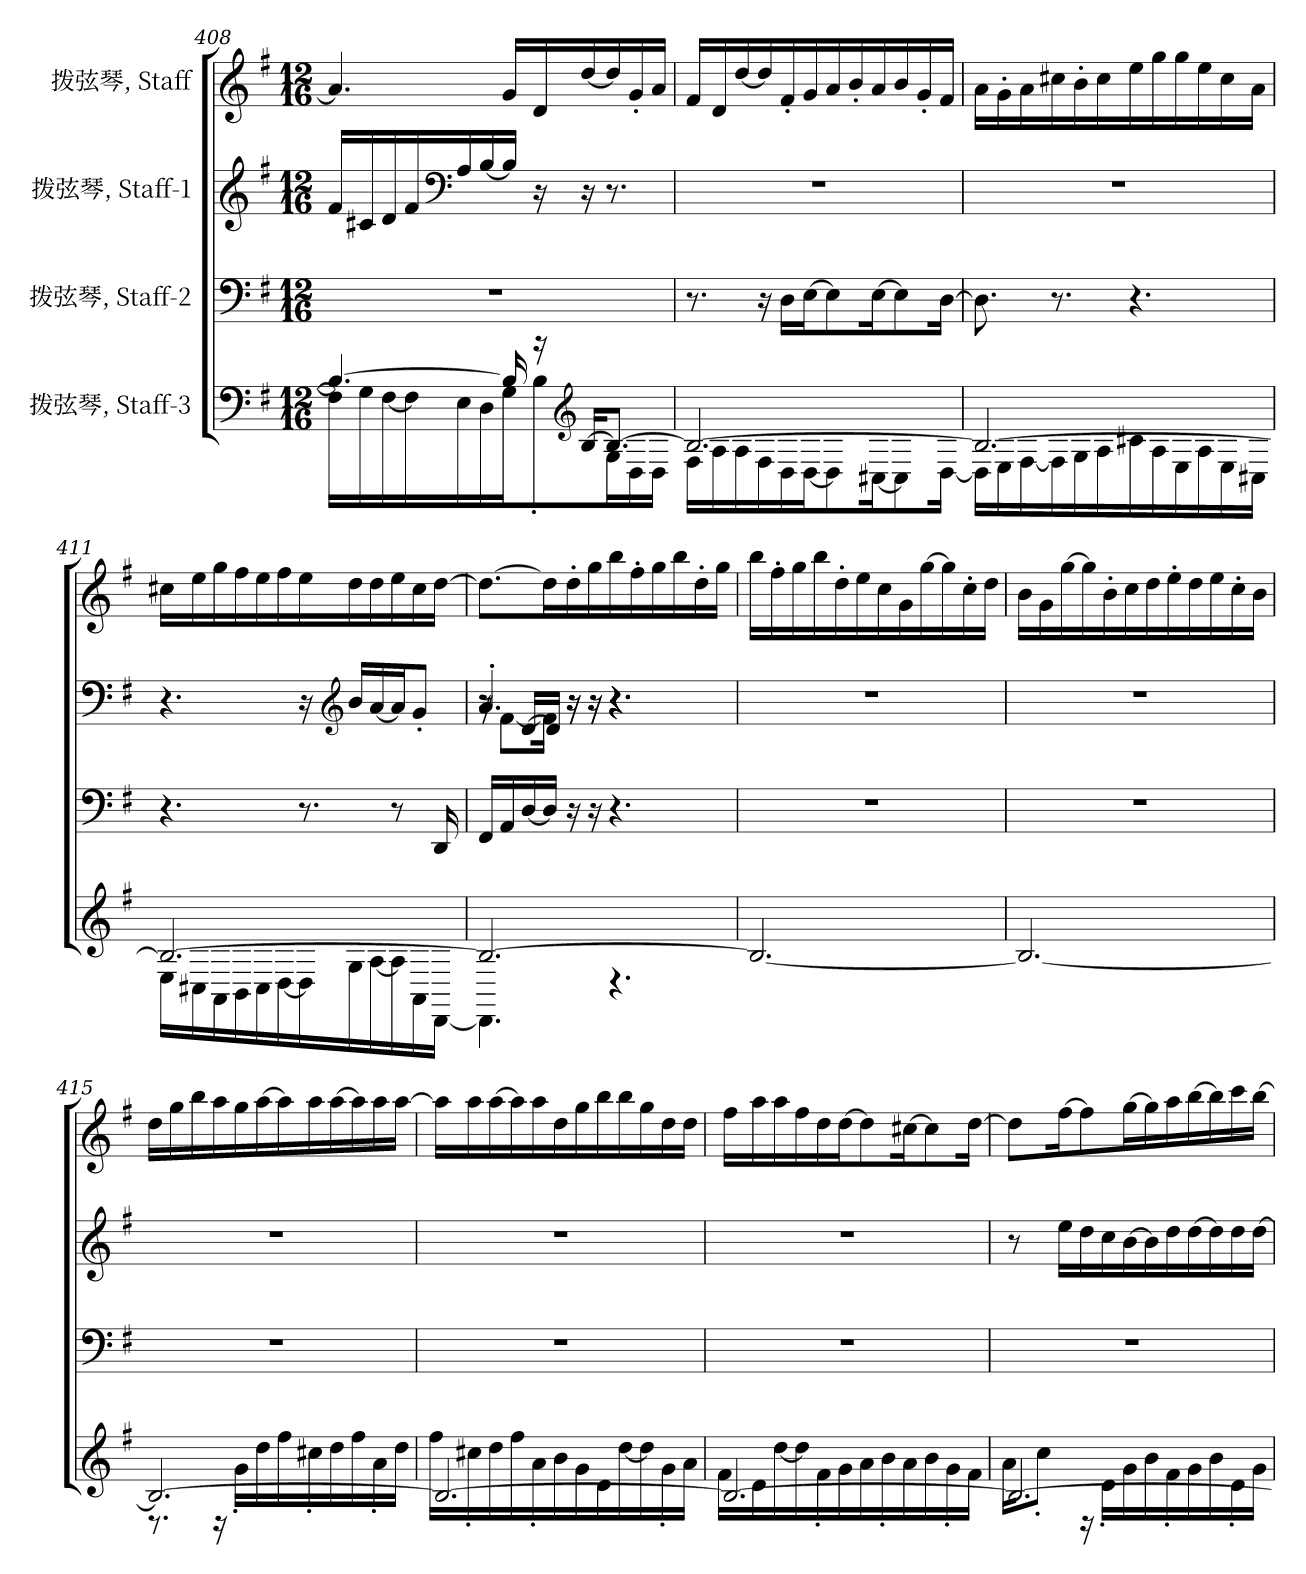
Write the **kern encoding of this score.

**kern	**kern	**kern	**kern
*part4	*part3	*part2	*part1
*staff4	*staff3	*staff2	*staff1
*I"拨弦琴, Staff-3	*I"拨弦琴, Staff-2	*I"拨弦琴, Staff-1	*I"拨弦琴, Staff
*clefF4	*clefF4	*clefG2	*clefG2
*k[f#]	*k[f#]	*k[f#]	*k[f#]
*M12/16	*M12/16	*M12/16	*M12/16
=408	=408	=408	=408
*^	*	*	*
4.B/_	16F#\LL]	2.r	16f#/LL	4.a/]
.	16G\	.	16c#X/	.
.	[16F#\	.	16d/	.
.	16F#\]	.	16f#/	.
*	*	*	*clefF4	*
.	16E\	.	16A/	.
.	16D\	.	[16B/	.
16B/]	16G\J	.	16B/JJ]	16g/LL
16r	8B'\	.	16r	16d/
*clefG2	*	*	*	*
[16B/KL	.	.	16r	[16dd/
8.B/J_	16G\L	.	8.r	16dd/]
.	16D\	.	.	16g'/
.	16D\JJ	.	.	16a/JJ
!!LO:LB:g=z
=409	=409	=409	=409	=409
2.B/_	16F#\LL	8.r	2.r	16f#/LL
.	16A\	.	.	16d/
.	16A\	.	.	[16dd/
.	16F#\	16r	.	16dd/]
.	16D\	16D\LL	.	16f#'/
.	[16D\J	[16E\J	.	16g/
.	8D\]	8E\]	.	16a/
.	.	.	.	16b'/
.	[16C#X\K	[16E\K	.	16a/
.	8C#\]	8E\]	.	16b/
.	.	.	.	16g'/
.	[16D\Jk	[16D\Jk	.	16f#/JJ
=410	=410	=410	=410	=410
2.B/_	16D\LL]	8.D\]	2.r	16a\LL
.	16E\	.	.	16g'\
.	[16F#\	.	.	16a\
.	16F#\]	8.r	.	16cc#X\
.	16G\	.	.	16b'\
.	16A\	.	.	16cc#\
.	16c#X\	4.r	.	16ee\
.	16A\	.	.	16gg\
.	16E\	.	.	16gg\
.	16A\	.	.	16ee\
.	16E\	.	.	16cc#\
.	16C#X\JJ	.	.	16a\JJ
!!LO:LB:g=z
=411	=411	=411	=411	=411
2.B/_	16E\LL	4.r	4.r	16cc#X\LL
.	16C#X\	.	.	16ee\
.	16AA\	.	.	16gg\
.	16BB\	.	.	16ff#\
.	16C#\	.	.	16ee\
.	[16D\	.	.	16ff#\
.	16D\]	8.r	16r	16ee\
*	*	*	*clefG2	*
.	16G\	.	16b/LL	16dd\
.	[16A\	.	[16a/	16dd\
.	16A\]	8r	16a/J]	16ee\
.	16AA\	.	8g'/J	16cc#\
.	[16DD\JJ	16DD/	.	[16dd\JJ
=412	=412	=412	=412	=412
*	*	*	*^	*
*	*	*	*	*^	*
2.B/_	4.DD\]	16FF#/LL	4.a'/	16r	8r	8.dd\L_
.	.	16AA/	.	[8f#\L	.	.
.	.	[16D/	.	.	[16d/LL	.
.	.	16D/JJ]	.	16f#\Jk]	16d/JJ]	16dd\L]
.	.	16r	.	16r	16r	16dd'\
.	.	16r	.	16r	16r	16gg\
.	4.r	4.r	4.r	4.r	4.r	16bb\
.	.	.	.	.	.	16ff#'\
.	.	.	.	.	.	16gg\
.	.	.	.	.	.	16bb\
.	.	.	.	.	.	16dd'\
.	.	.	.	.	.	16gg\JJ
*v	*v	*	*v	*v	*v	*
!!LO:PB:g=z
=413	=413	=413	=413
2.B/_	2.r	2.r	16bb\LL
.	.	.	16ff#'\
.	.	.	16gg\
.	.	.	16bb\
.	.	.	16dd'\
.	.	.	16ee\
.	.	.	16cc\
.	.	.	16g\
.	.	.	[16gg\
.	.	.	16gg\]
.	.	.	16cc'\
.	.	.	16dd\JJ
=414	=414	=414	=414
2.B/_	2.r	2.r	16b\LL
.	.	.	16g\
.	.	.	[16gg\
.	.	.	16gg\]
.	.	.	16b'\
.	.	.	16cc\
.	.	.	16dd\
.	.	.	16ee'\
.	.	.	16dd\
.	.	.	16ee\
.	.	.	16cc'\
.	.	.	16b\JJ
=415	=415	=415	=415
*^	*	*	*
2.B/_	8.r	2.r	2.r	16dd\LL
.	.	.	.	16gg\
.	.	.	.	16bb\
.	16r	.	.	16aa\
.	16g'\LL	.	.	16gg\
.	16dd\	.	.	[16aa\
.	16ff#\	.	.	16aa\]
.	16cc#X'\	.	.	16aa\
.	16dd\	.	.	[16aa\
.	16ff#\	.	.	16aa\]
.	16a'\	.	.	16aa\
.	16dd\JJ	.	.	[16aa\JJ
!!LO:LB:g=z
=416	=416	=416	=416	=416
2.B/_	16ff#\LL	2.r	2.r	16aa\LL]
.	16cc#X'\	.	.	16aa\
.	16dd\	.	.	[16aa\
.	16ff#\	.	.	16aa\]
.	16a'\	.	.	16aa\
.	16b\	.	.	16dd\
.	16g\	.	.	16gg\
.	16d\	.	.	16bb\
.	[16dd\	.	.	16bb\
.	16dd\]	.	.	16gg\
.	16g'\	.	.	16dd\
.	16a\JJ	.	.	16dd\JJ
=417	=417	=417	=417	=417
2.B/_	16f#\LL	2.r	2.r	16ff#\LL
.	16d\	.	.	16aa\
.	[16dd\	.	.	16aa\
.	16dd\]	.	.	16ff#\
.	16f#'\	.	.	16dd\
.	16g\	.	.	[16dd\J
.	16a\	.	.	8dd\]
.	16b'\	.	.	.
.	16a\	.	.	[16cc#X\K
.	16b\	.	.	8cc#\]
.	16g'\	.	.	.
.	16f#\JJ	.	.	[16dd\Jk
=418	=418	=418	=418	=418
2.B/_	16a\KL	2.r	8r	8dd\L]
.	8cc'\J	.	.	.
.	.	.	16ee\LL	[16ff#\K
.	16r	.	16dd\	8ff#\]
.	16d'\LL	.	16cc\	.
.	16g\	.	[16b\	[16gg\L
.	16b\	.	16b\]	16gg\]
.	16f#'\	.	16dd\	16aa\
.	16g\	.	[16dd\	[16bb\
.	16b\	.	16dd\]	16bb\]
.	16d'\	.	16dd\	16ccc\
.	16g\JJ	.	[16dd\JJ	[16bb\JJ
*v	*v	*	*	*
=	=	=	=
*-	*-	*-	*-
